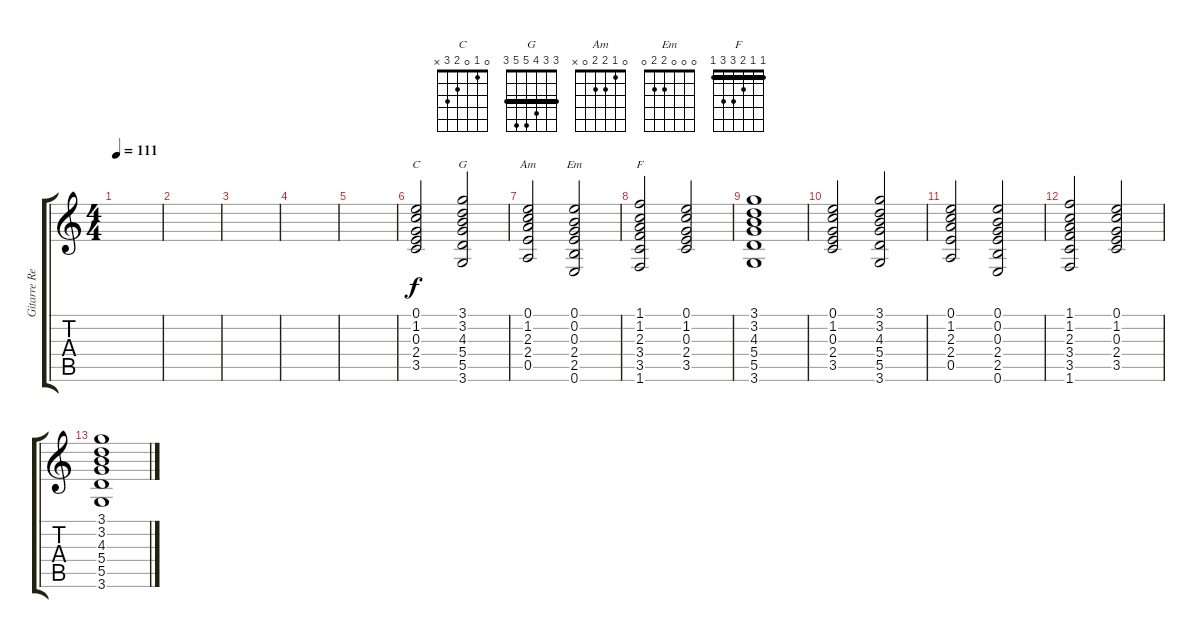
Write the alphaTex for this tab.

\track ("Gitarre Refrain" "Gitarre Re") {solo instrument overdrivenguitar}
\staff {score tabs}
\tuning (E4 B3 G3 D3 A2 E2) {hide}
\chord ("C" 0 1 0 2 3 x)
\chord ("G" 3 3 4 5 5 3) {barre 3}
\chord ("Am" 0 1 2 2 0 x)
\chord ("Em" 0 0 0 2 2 0)
\chord ("F" 1 1 2 3 3 1) {barre 1}
\ts (4 4)
\tempo 111
\clef g2
\ks c
|
|
|
|
|
(0.1 1.2 0.3 2.4 3.5).2{ch "C"} (3.1 3.2 4.3 5.4 5.5 3.6).2{ch "G"} |
(0.1 1.2 2.3 2.4 0.5).2{ch "Am"} (0.1 0.2 0.3 2.4 2.5 0.6).2{ch "Em"} |
(1.1 1.2 2.3 3.4 3.5 1.6).2{ch "F"} (0.1 1.2 0.3 2.4 3.5).2 |
(3.1 3.2 4.3 5.4 5.5 3.6).1 |
(0.1 1.2 0.3 2.4 3.5).2 (3.1 3.2 4.3 5.4 5.5 3.6).2 |
(0.1 1.2 2.3 2.4 0.5).2 (0.1 0.2 0.3 2.4 2.5 0.6).2 |
(1.1 1.2 2.3 3.4 3.5 1.6).2 (0.1 1.2 0.3 2.4 3.5).2 |
(3.1 3.2 4.3 5.4 5.5 3.6).1
